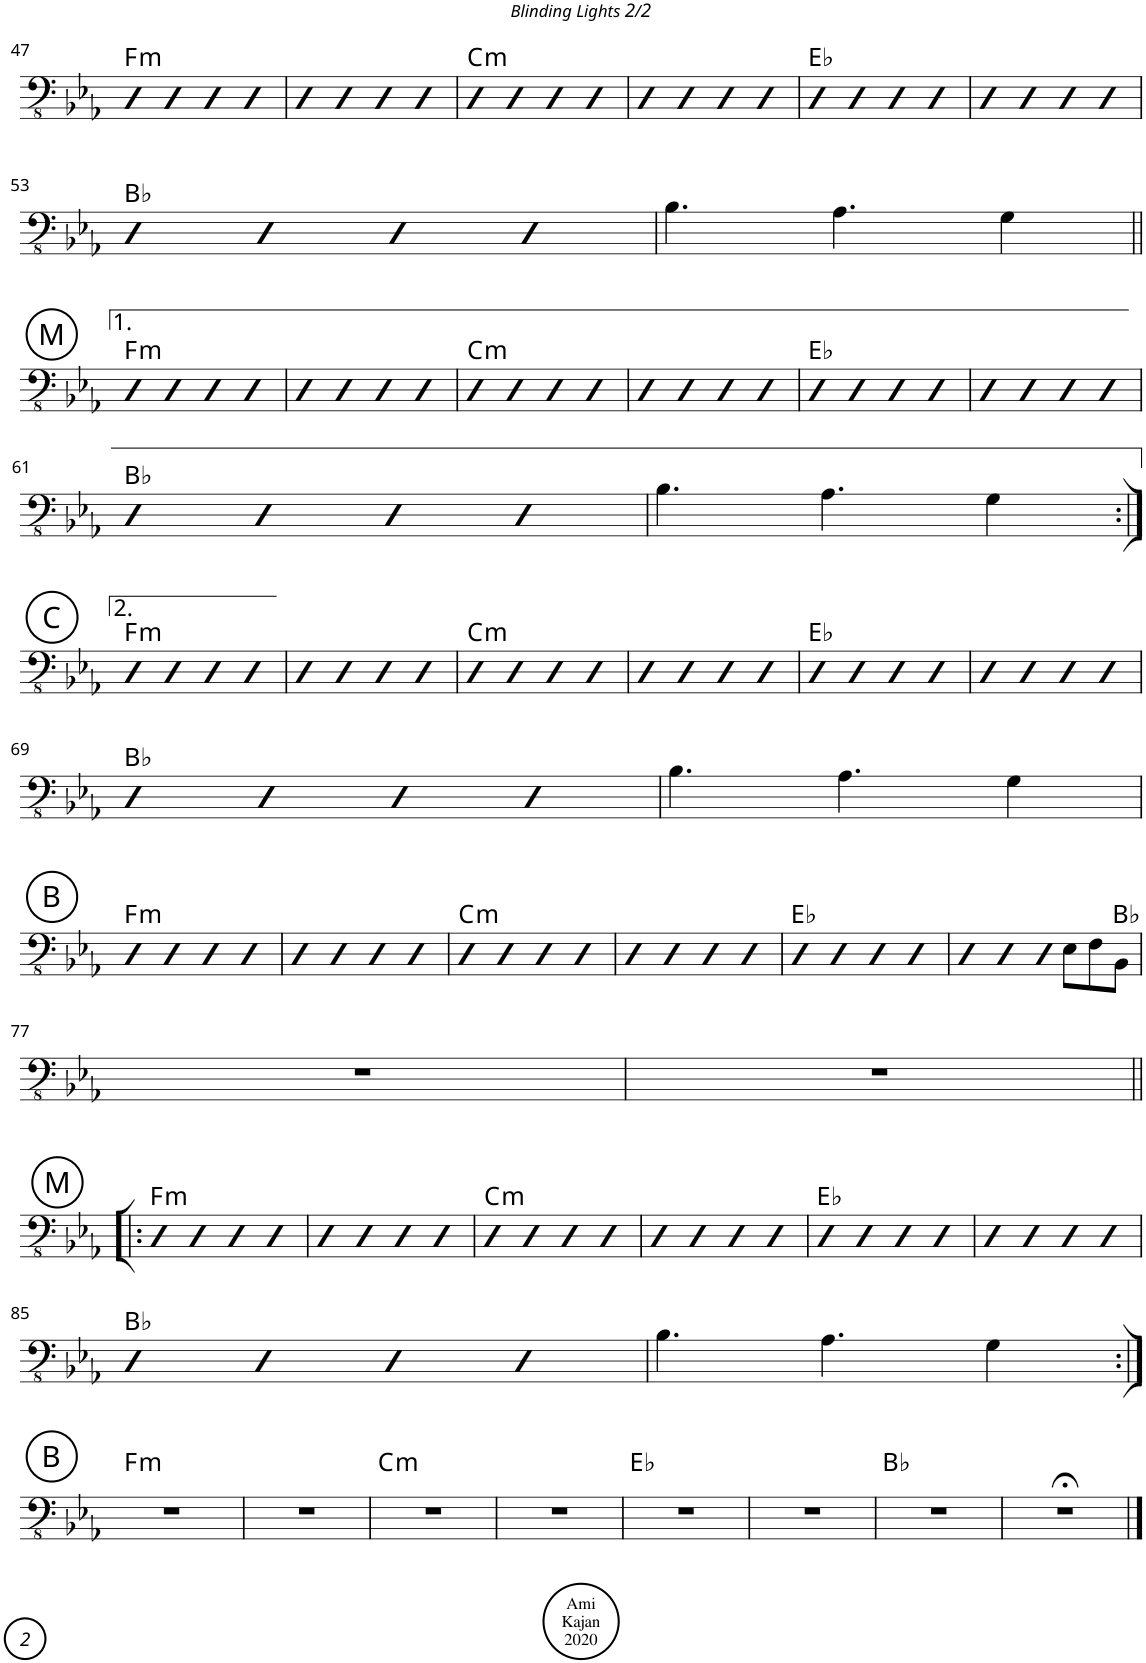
**kern	**harte
*part1	*part1
*staff1	*
*I"Acoustic Bass	*
*I'Bass	*
!!LO:PB:g=z
*clefFv4	*
*k[b-e-a-]	*
*M4/4	*
*met(c)	*
=47	=47
!	!LO:H:kt=m
4DD	F:min
4DD	.
4DD	.
4DD	.
=48	=48
4DD	.
4DD	.
4DD	.
4DD	.
=49	=49
!	!LO:H:kt=m
4DD	C:min
4DD	.
4DD	.
4DD	.
=50	=50
4DD	.
4DD	.
4DD	.
4DD	.
=51	=51
4DD	Eb:maj
4DD	.
4DD	.
4DD	.
=52	=52
4DD	.
4DD	.
4DD	.
4DD	.
!!LO:LB:g=z
=53	=53
4DD	Bb:maj
4DD	.
4DD	.
4DD	.
=54	=54
4.BB-\	.
4.AA-\	.
4GG\	.
!!LO:LB:g=z
!!LO:REH:place=s1:a:cj:enc=circle:fs=14:t=M
=55||	=55||
!	!LO:H:kt=m
4DD	F:min
4DD	.
4DD	.
4DD	.
=56	=56
4DD	.
4DD	.
4DD	.
4DD	.
=57	=57
!	!LO:H:kt=m
4DD	C:min
4DD	.
4DD	.
4DD	.
=58	=58
4DD	.
4DD	.
4DD	.
4DD	.
=59	=59
4DD	Eb:maj
4DD	.
4DD	.
4DD	.
=60	=60
4DD	.
4DD	.
4DD	.
4DD	.
!!LO:LB:g=z
=61	=61
4DD	Bb:maj
4DD	.
4DD	.
4DD	.
=62	=62
4.BB-\	.
4.AA-\	.
4GG\	.
!!LO:LB:g=z
!!LO:REH:place=s1:a:cj:enc=circle:fs=14:t=C
=63:|!	=63:|!
!	!LO:H:kt=m
4DD	F:min
4DD	.
4DD	.
4DD	.
=64	=64
4DD	.
4DD	.
4DD	.
4DD	.
=65	=65
!	!LO:H:kt=m
4DD	C:min
4DD	.
4DD	.
4DD	.
=66	=66
4DD	.
4DD	.
4DD	.
4DD	.
=67	=67
4DD	Eb:maj
4DD	.
4DD	.
4DD	.
=68	=68
4DD	.
4DD	.
4DD	.
4DD	.
!!LO:LB:g=z
=69	=69
4DD	Bb:maj
4DD	.
4DD	.
4DD	.
=70	=70
4.BB-\	.
4.AA-\	.
4GG\	.
!!LO:LB:g=z
!!LO:REH:place=s1:a:cj:enc=circle:fs=14:t=B
=71	=71
!	!LO:H:kt=m
4DD	F:min
4DD	.
4DD	.
4DD	.
=72	=72
4DD	.
4DD	.
4DD	.
4DD	.
=73	=73
!	!LO:H:kt=m
4DD	C:min
4DD	.
4DD	.
4DD	.
=74	=74
4DD	.
4DD	.
4DD	.
4DD	.
=75	=75
4DD	Eb:maj
4DD	.
4DD	.
4DD	.
=76	=76
4DD	.
4DD	.
8DD	.
8EE-\L	.
8FF\	.
8BBB-\J	Bb:maj
!!LO:LB:g=z
=77	=77
1r	.
=78	=78
1r	.
!!LO:LB:g=z
!!LO:REH:place=s1:a:cj:enc=circle:fs=14:t=M
=79!|:	=79!|:
!	!LO:H:kt=m
4DD	F:min
4DD	.
4DD	.
4DD	.
=80	=80
4DD	.
4DD	.
4DD	.
4DD	.
=81	=81
!	!LO:H:kt=m
4DD	C:min
4DD	.
4DD	.
4DD	.
=82	=82
4DD	.
4DD	.
4DD	.
4DD	.
=83	=83
4DD	Eb:maj
4DD	.
4DD	.
4DD	.
=84	=84
4DD	.
4DD	.
4DD	.
4DD	.
!!LO:LB:g=z
=85	=85
4DD	Bb:maj
4DD	.
4DD	.
4DD	.
=86	=86
4.BB-\	.
4.AA-\	.
4GG\	.
!!LO:LB:g=z
!!LO:REH:place=s1:a:cj:enc=circle:fs=14:t=B
=87:|!	=87:|!
!	!LO:H:kt=m
1r	F:min
=88	=88
1r	.
=89	=89
!	!LO:H:kt=m
1r	C:min
=90	=90
1r	.
=91	=91
1r	Eb:maj
=92	=92
1r	.
=93	=93
1r	Bb:maj
=94	=94
1r;<	.
==	==
*-	*-
